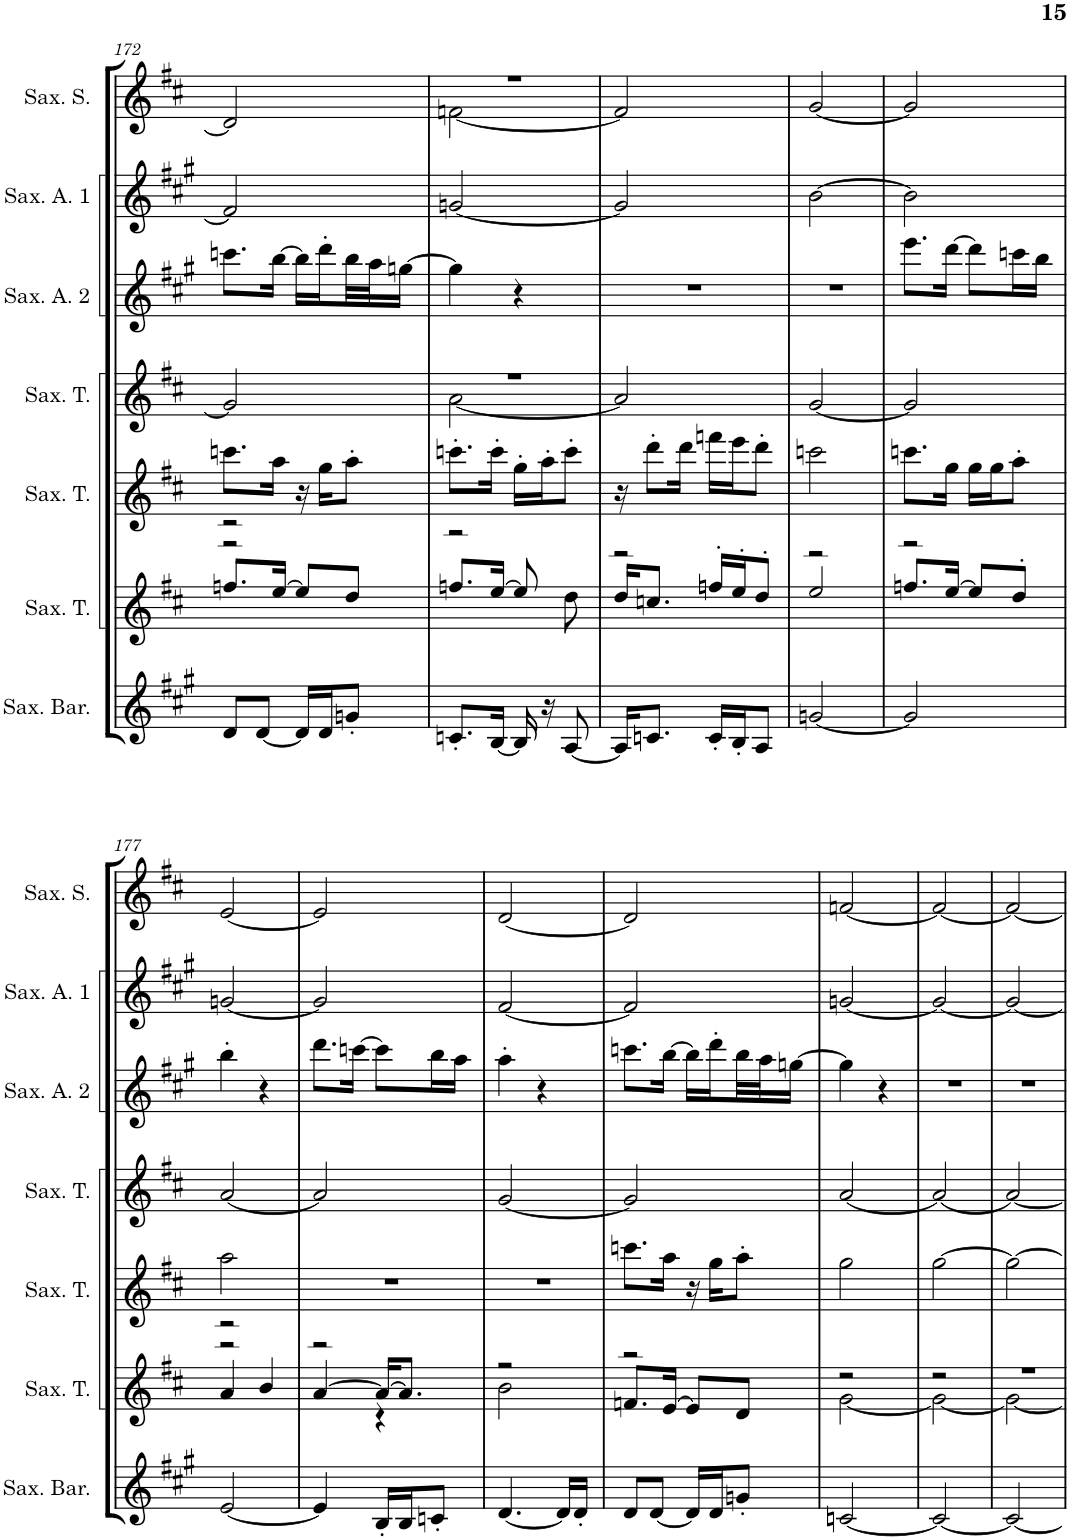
**kern	**kern	**kern	**kern	**kern	**kern	**kern
*part7	*part6	*part5	*part4	*part3	*part2	*part1
*staff7	*staff6	*staff5	*staff4	*staff3	*staff2	*staff1
*I"Saxophone Baryton	*I"Saxophone Ténor	*I"Saxophone Ténor	*I"Saxophone Ténor	*I"Saxophone Alto 2	*I"Saxophone Alto 1	*I"Saxophone Soprano
*I'Sax. Bar.	*I'Sax. T.	*I'Sax. T.	*I'Sax. T.	*I'Sax. A. 2	*I'Sax. A. 1	*I'Sax. S.
!!LO:PB:g=z
*clefG2	*clefG2	*clefG2	*clefG2	*clefG2	*clefG2	*clefG2
*Trd12c21	*Trd8c14	*Trd8c14	*Trd8c14	*Trd5c9	*Trd5c9	*Trd1c2
*k[f#c#g#]	*k[f#c#]	*k[f#c#]	*k[f#c#]	*k[f#c#g#]	*k[f#c#g#]	*k[f#c#]
*M2/4	*M2/4	*M2/4	*M2/4	*M2/4	*M2/4	*M2/4
=172	=172	=172	=172	=172	=172	=172
*	*^	*	*	*	*	*
*	*	*^	*	*	*	*	*
8d/L	2r	2r	8.ffn/L	8.cccn\L	2g/]	8.cccn\L	2f#/]	2d/]
[8d/J	.	.	.	.	.	.	.	.
.	.	.	[16ee/Jk	16aa\Jk	.	[16bb\Jk	.	.
16d/LL]	.	.	8ee/L]	16r	.	16bb\LL]	.	.
16d/J	.	.	.	16gg\KL	.	16ddd'\	.	.
8gn'/J	.	.	8dd/J	8aa'\J	.	32bb\L	.	.
.	.	.	.	.	.	32aa\J	.	.
.	.	.	.	.	.	[16ggn\JJ	.	.
=173	=173	=173	=173	=173	=173	=173	=173	=173
*	*	*	*	*	*^	*	*	*^
8.cn'/L	2r	4.ryy	8.ffn/L	8.cccn'\L	2r	[2a\	4gg\]	[2gn/	2r	[2fn\
[16B/Jk	.	.	[16ee/Jk	16ccc'\Jk	.	.	.	.	.	.
16B/]	.	.	8ee/]	16gg'\LL	.	.	4r	.	.	.
16r	.	.	.	16aa'\J	.	.	.	.	.	.
[8A/	.	8dd\	8ryy	8ccc'\J	.	.	.	.	.	.
*	*	*v	*v	*	*v	*v	*	*	*v	*v
=174	=174	=174	=174	=174	=174	=174	=174
16A/KL]	2r	16dd/KL	16r	2a/]	2r	2g/]	2f/]
8.cn/J	.	8.ccn/J	8ddd'\L	.	.	.	.
.	.	.	16ddd\Jk	.	.	.	.
16c'/LL	.	16ffn'/LL	16fffn\LL	.	.	.	.
16B'/J	.	16ee'/J	16eee\J	.	.	.	.
8A/J	.	8dd'/J	8ddd'\J	.	.	.	.
=175	=175	=175	=175	=175	=175	=175	=175
[2gn/	2r	2ee/	2cccn\	[2g/	2r	[2b\	[2g/
=176	=176	=176	=176	=176	=176	=176	=176
2g/]	2r	8.ffn/L	8.cccn\L	2g/]	8.eee\L	2b\]	2g/]
.	.	[16ee/Jk	16gg\Jk	.	[16ddd\Jk	.	.
.	.	8ee/L]	16gg\LL	.	8ddd\L]	.	.
.	.	.	16gg\J	.	.	.	.
.	.	8dd'/J	8aa'\J	.	16cccn\L	.	.
.	.	.	.	.	16bb\JJ	.	.
!!LO:LB:g=z
=177	=177	=177	=177	=177	=177	=177	=177
*	*	*^	*	*	*	*	*
[2e/	2r	2r	4a/	2aa\	[2a/	4bb'\	[2gn/	[2e/
.	.	.	4b/	.	.	4r	.	.
=178	=178	=178	=178	=178	=178	=178	=178	=178
4e/]	2r	[4a/	4ryy	2r	2a/]	8.ddd\L	2g/]	2e/]
.	.	.	.	.	.	[16cccn\Jk	.	.
16B'/LL	.	16a/KL_	4r	.	.	8ccc\L]	.	.
16B/J	.	8.a/J]	.	.	.	.	.	.
8cn'/J	.	.	.	.	.	16bb\L	.	.
.	.	.	.	.	.	16aa\JJ	.	.
*	*	*v	*v	*	*	*	*	*
=179	=179	=179	=179	=179	=179	=179	=179
[4.d/	2r	2b\	2r	[2g/	4aa'\	[2f#/	[2d/
.	.	.	.	.	4r	.	.
16d/LL]	.	.	.	.	.	.	.
16d'/JJ	.	.	.	.	.	.	.
=180	=180	=180	=180	=180	=180	=180	=180
8d/L	2r	8.fn/L	8.cccn\L	2g/]	8.cccn\L	2f#/]	2d/]
[8d/J	.	.	.	.	.	.	.
.	.	[16e/Jk	16aa\Jk	.	[16bb\Jk	.	.
16d/LL]	.	8e/L]	16r	.	16bb\LL]	.	.
16d/J	.	.	16gg\KL	.	16ddd'\	.	.
8gn'/J	.	8d/J	8aa'\J	.	32bb\L	.	.
.	.	.	.	.	32aa\J	.	.
.	.	.	.	.	[16ggn\JJ	.	.
=181	=181	=181	=181	=181	=181	=181	=181
[2cn/	2r	[2g\	2gg\	[2a/	4gg\]	[2gn/	[2fn/
.	.	.	.	.	4r	.	.
=182	=182	=182	=182	=182	=182	=182	=182
2c/_	2r	2g\_	[2gg\	2a/_	2r	2g/_	2f/_
=183	=183	=183	=183	=183	=183	=183	=183
2c/_	2r	2g\_	2gg\_	2a/_	2r	2g/_	2f/_
*	*v	*v	*	*	*	*	*
=	=	=	=	=	=	=
*-	*-	*-	*-	*-	*-	*-
